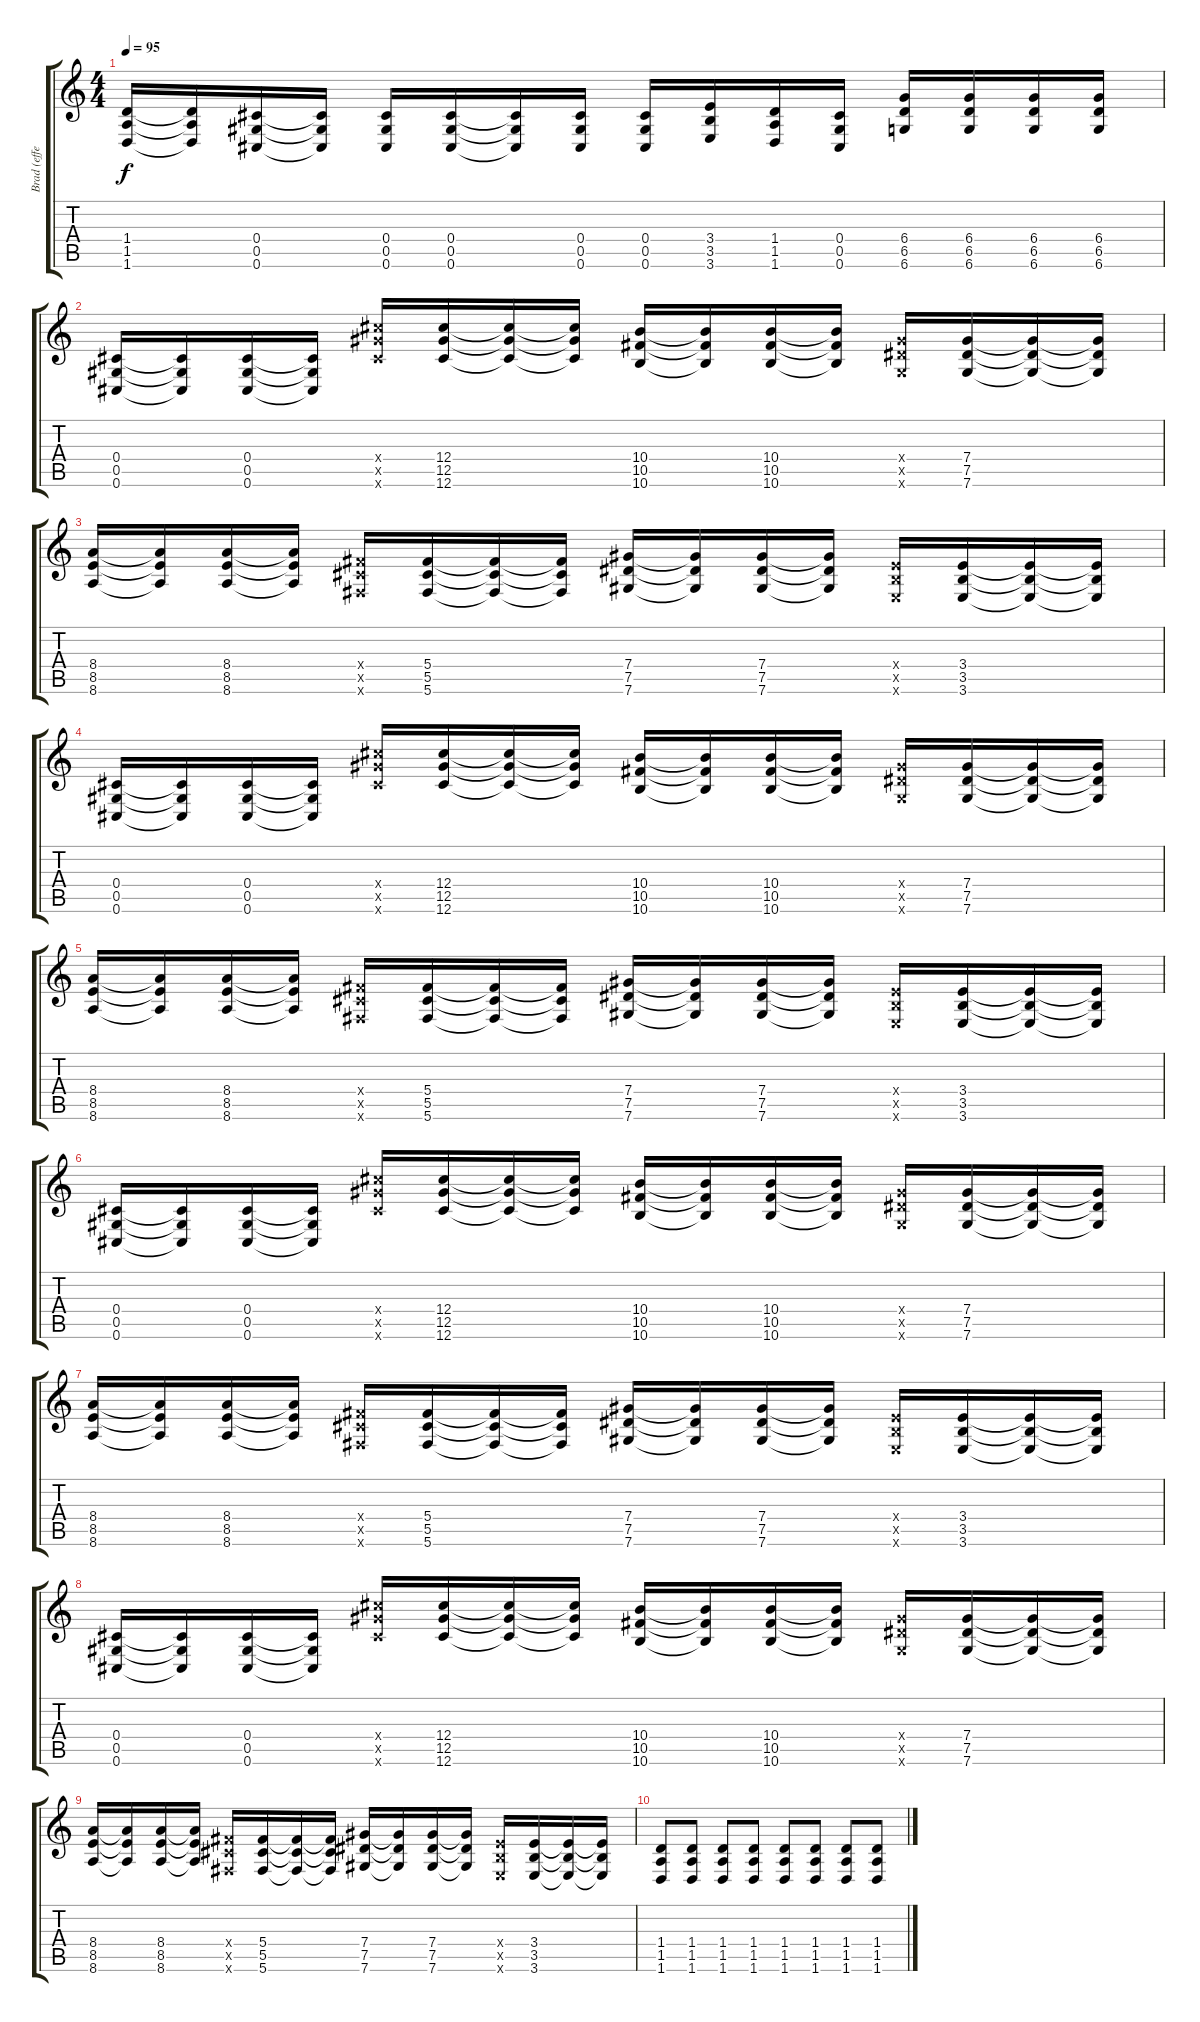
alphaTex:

\track ("Brad (effect 1)" "Brad (effe") {instrument overdrivenguitar}
\staff {score tabs}
\tuning (Eb4 Bb3 Gb3 Db3 Ab2 Db2) {hide}
\ts (4 4)
\tempo 95
\clef g2
\ks c
(1.4 1.5 1.6).16{dy f} (1.4{t} 1.5{t} 1.6{t}).16 (0.4 0.5 0.6).16 (0.4{t} 0.5{t} 0.6{t}).16 (0.4 0.5 0.6).16 (0.4 0.5 0.6).16 (0.4{t} 0.5{t} 0.6{t}).16 (0.4 0.5 0.6).16 (0.4 0.5 0.6).16 (3.4 3.5 3.6).16 (1.4 1.5 1.6).16 (0.4 0.5 0.6).16 (6.4 6.5 6.6).16 (6.4 6.5 6.6).16 (6.4 6.5 6.6).16 (6.4 6.5 6.6).16 |
(0.4 0.5 0.6).16{instrument overdrivenguitar} (0.4{t} 0.5{t} 0.6{t}).16 (0.4 0.5 0.6).16 (0.4{t} 0.5{t} 0.6{t}).16 (12.4{x} 12.5{x} 12.6{x}).16 (12.4 12.5 12.6).16 (12.4{t} 12.5{t} 12.6{t}).16 (12.4{t} 12.5{t} 12.6{t}).16 (10.4 10.5 10.6).16 (10.4{t} 10.5{t} 10.6{t}).16 (10.4 10.5 10.6).16 (10.4{t} 10.5{t} 10.6{t}).16 (7.4{x} 7.5{x} 7.6{x}).16 (7.4 7.5 7.6).16 (7.4{t} 7.5{t} 7.6{t}).16 (7.4{t} 7.5{t} 7.6{t}).16 |
(8.4 8.5 8.6).16 (8.4{t} 8.5{t} 8.6{t}).16 (8.4 8.5 8.6).16 (8.4{t} 8.5{t} 8.6{t}).16 (5.4{x} 5.5{x} 5.6{x}).16 (5.4 5.5 5.6).16 (5.4{t} 5.5{t} 5.6{t}).16 (5.4{t} 5.5{t} 5.6{t}).16 (7.4 7.5 7.6).16 (7.4{t} 7.5{t} 7.6{t}).16 (7.4 7.5 7.6).16 (7.4{t} 7.5{t} 7.6{t}).16 (3.4{x} 3.5{x} 3.6{x}).16 (3.4 3.5 3.6).16 (3.4{t} 3.5{t} 3.6{t}).16 (3.4{t} 3.5{t} 3.6{t}).16 |
(0.4 0.5 0.6).16{instrument overdrivenguitar} (0.4{t} 0.5{t} 0.6{t}).16 (0.4 0.5 0.6).16 (0.4{t} 0.5{t} 0.6{t}).16 (12.4{x} 12.5{x} 12.6{x}).16 (12.4 12.5 12.6).16 (12.4{t} 12.5{t} 12.6{t}).16 (12.4{t} 12.5{t} 12.6{t}).16 (10.4 10.5 10.6).16 (10.4{t} 10.5{t} 10.6{t}).16 (10.4 10.5 10.6).16 (10.4{t} 10.5{t} 10.6{t}).16 (7.4{x} 7.5{x} 7.6{x}).16 (7.4 7.5 7.6).16 (7.4{t} 7.5{t} 7.6{t}).16 (7.4{t} 7.5{t} 7.6{t}).16 |
(8.4 8.5 8.6).16 (8.4{t} 8.5{t} 8.6{t}).16 (8.4 8.5 8.6).16 (8.4{t} 8.5{t} 8.6{t}).16 (5.4{x} 5.5{x} 5.6{x}).16 (5.4 5.5 5.6).16 (5.4{t} 5.5{t} 5.6{t}).16 (5.4{t} 5.5{t} 5.6{t}).16 (7.4 7.5 7.6).16 (7.4{t} 7.5{t} 7.6{t}).16 (7.4 7.5 7.6).16 (7.4{t} 7.5{t} 7.6{t}).16 (3.4{x} 3.5{x} 3.6{x}).16 (3.4 3.5 3.6).16 (3.4{t} 3.5{t} 3.6{t}).16 (3.4{t} 3.5{t} 3.6{t}).16 |
(0.4 0.5 0.6).16{instrument overdrivenguitar} (0.4{t} 0.5{t} 0.6{t}).16 (0.4 0.5 0.6).16 (0.4{t} 0.5{t} 0.6{t}).16 (12.4{x} 12.5{x} 12.6{x}).16 (12.4 12.5 12.6).16 (12.4{t} 12.5{t} 12.6{t}).16 (12.4{t} 12.5{t} 12.6{t}).16 (10.4 10.5 10.6).16 (10.4{t} 10.5{t} 10.6{t}).16 (10.4 10.5 10.6).16 (10.4{t} 10.5{t} 10.6{t}).16 (7.4{x} 7.5{x} 7.6{x}).16 (7.4 7.5 7.6).16 (7.4{t} 7.5{t} 7.6{t}).16 (7.4{t} 7.5{t} 7.6{t}).16 |
(8.4 8.5 8.6).16 (8.4{t} 8.5{t} 8.6{t}).16 (8.4 8.5 8.6).16 (8.4{t} 8.5{t} 8.6{t}).16 (5.4{x} 5.5{x} 5.6{x}).16 (5.4 5.5 5.6).16 (5.4{t} 5.5{t} 5.6{t}).16 (5.4{t} 5.5{t} 5.6{t}).16 (7.4 7.5 7.6).16 (7.4{t} 7.5{t} 7.6{t}).16 (7.4 7.5 7.6).16 (7.4{t} 7.5{t} 7.6{t}).16 (3.4{x} 3.5{x} 3.6{x}).16 (3.4 3.5 3.6).16 (3.4{t} 3.5{t} 3.6{t}).16 (3.4{t} 3.5{t} 3.6{t}).16 |
(0.4 0.5 0.6).16 (0.4{t} 0.5{t} 0.6{t}).16 (0.4 0.5 0.6).16 (0.4{t} 0.5{t} 0.6{t}).16 (12.4{x} 12.5{x} 12.6{x}).16 (12.4 12.5 12.6).16 (12.4{t} 12.5{t} 12.6{t}).16 (12.4{t} 12.5{t} 12.6{t}).16 (10.4 10.5 10.6).16 (10.4{t} 10.5{t} 10.6{t}).16 (10.4 10.5 10.6).16 (10.4{t} 10.5{t} 10.6{t}).16 (7.4{x} 7.5{x} 7.6{x}).16 (7.4 7.5 7.6).16 (7.4{t} 7.5{t} 7.6{t}).16 (7.4{t} 7.5{t} 7.6{t}).16 |
(8.4 8.5 8.6).16 (8.4{t} 8.5{t} 8.6{t}).16 (8.4 8.5 8.6).16 (8.4{t} 8.5{t} 8.6{t}).16 (5.4{x} 5.5{x} 5.6{x}).16 (5.4 5.5 5.6).16 (5.4{t} 5.5{t} 5.6{t}).16 (5.4{t} 5.5{t} 5.6{t}).16 (7.4 7.5 7.6).16 (7.4{t} 7.5{t} 7.6{t}).16 (7.4 7.5 7.6).16 (7.4{t} 7.5{t} 7.6{t}).16 (3.4{x} 3.5{x} 3.6{x}).16 (3.4 3.5 3.6).16 (3.4{t} 3.5{t} 3.6{t}).16 (3.4{t} 3.5{t} 3.6{t}).16 |
(1.4 1.5 1.6).8 (1.4 1.5 1.6).8 (1.4 1.5 1.6).8 (1.4 1.5 1.6).8 (1.4 1.5 1.6).8 (1.4 1.5 1.6).8 (1.4 1.5 1.6).8 (1.4 1.5 1.6).8
